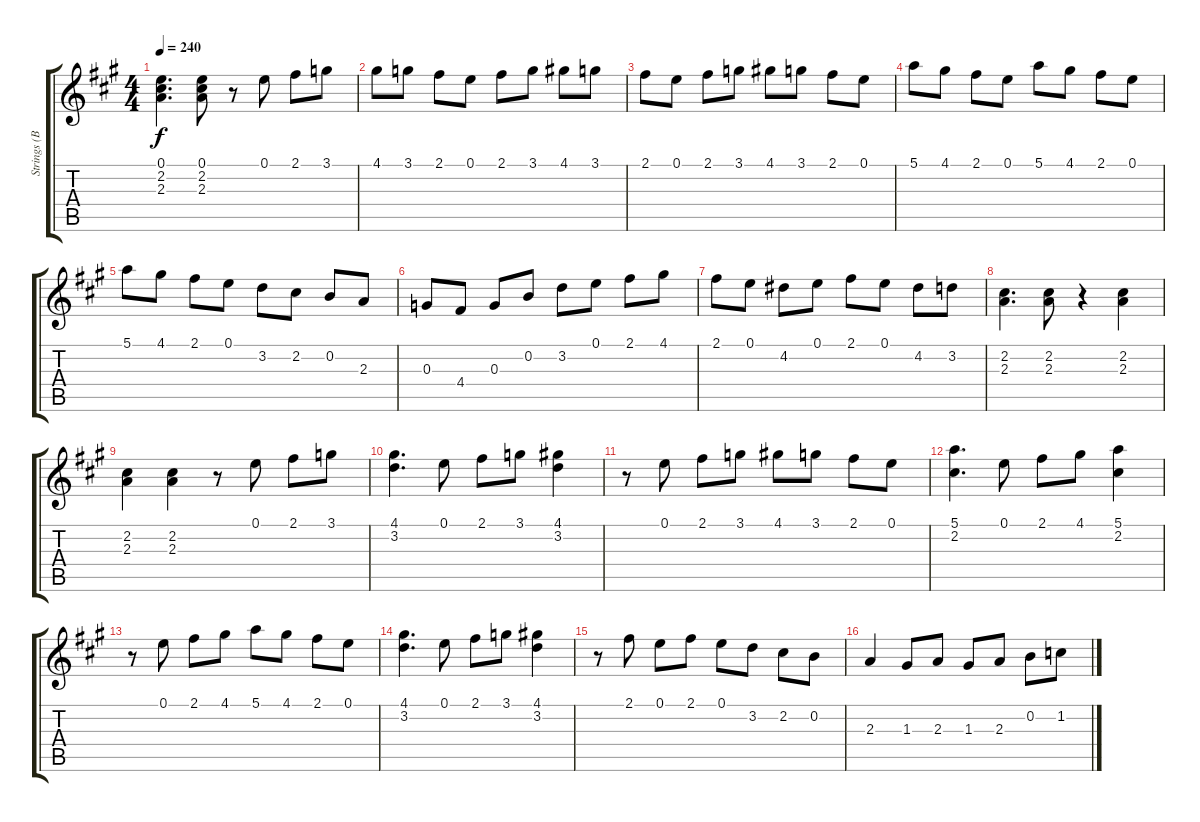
\track ("Strings (BB)" "Strings (B") {instrument acousticguitarsteel}
\staff {score tabs}
\tuning (E4 B3 G3 D3 A2 E2) {hide}
\ts (4 4)
\tempo 240
\clef g2
\ks a
(0.1 2.2 2.3).4{d dy f} (0.1 2.2 2.3).8 r.8 0.1.8 2.1.8 3.1.8 |
4.1.8 3.1.8 2.1.8 0.1.8 2.1.8 3.1.8 4.1.8 3.1.8 |
2.1.8 0.1.8 2.1.8 3.1.8 4.1.8 3.1.8 2.1.8 0.1.8 |
5.1.8 4.1.8 2.1.8 0.1.8 5.1.8 4.1.8 2.1.8 0.1.8 |
5.1.8 4.1.8 2.1.8 0.1.8 3.2.8 2.2.8 0.2.8 2.3.8 |
0.3.8 4.4.8 0.3.8 0.2.8 3.2.8 0.1.8 2.1.8 4.1.8 |
2.1.8 0.1.8 4.2.8 0.1.8 2.1.8 0.1.8 4.2.8 3.2.8 |
(2.2 2.3).4{d} (2.2 2.3).8 r.4 (2.2 2.3).4 |
(2.2 2.3).4 (2.2 2.3).4 r.8 0.1.8 2.1.8 3.1.8 |
(4.1 3.2).4{d} 0.1.8 2.1.8 3.1.8 (4.1 3.2).4 |
r.8 0.1.8 2.1.8 3.1.8 4.1.8 3.1.8 2.1.8 0.1.8 |
(5.1 2.2).4{d} 0.1.8 2.1.8 4.1.8 (5.1 2.2).4 |
r.8 0.1.8 2.1.8 4.1.8 5.1.8 4.1.8 2.1.8 0.1.8 |
(4.1 3.2).4{d} 0.1.8 2.1.8 3.1.8 (4.1 3.2).4 |
r.8 2.1.8 0.1.8 2.1.8 0.1.8 3.2.8 2.2.8 0.2.8 |
2.3.4 1.3.8 2.3.8 1.3.8 2.3.8 0.2.8 1.2.8
